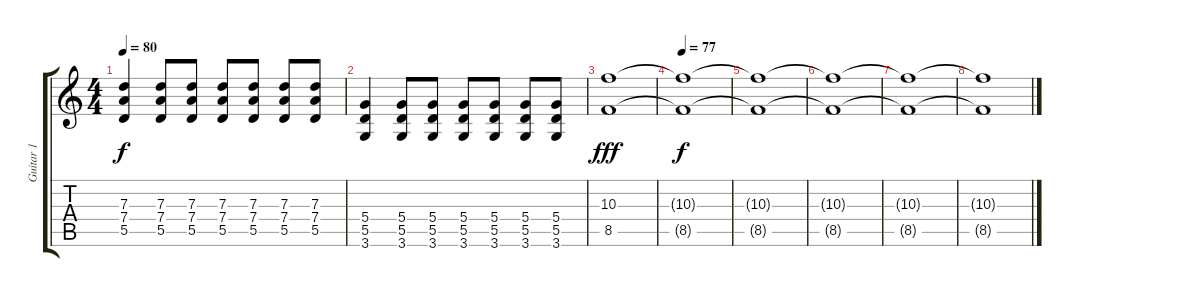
\track ("Guitar 1" "Guitar 1") {instrument distortionguitar}
\staff {score tabs}
\tuning (E4 B3 G3 D3 A2 E2) {hide}
\ts (4 4)
\tempo 80
\clef g2
\ks c
(7.3 7.4 5.5).4{dy f} (7.3 7.4 5.5).8 (7.3 7.4 5.5).8 (7.3 7.4 5.5).8 (7.3 7.4 5.5).8 (7.3 7.4 5.5).8 (7.3 7.4 5.5).8 |
(5.4 5.5 3.6).4 (5.4 5.5 3.6).8 (5.4 5.5 3.6).8 (5.4 5.5 3.6).8 (5.4 5.5 3.6).8 (5.4 5.5 3.6).8 (5.4 5.5 3.6).8 |
(10.3 8.5).1{dy fff instrument pad1newage} |
\tempo 77
(10.3{t} 8.5{t}).1{dy f} |
(10.3{t} 8.5{t}).1 |
(10.3{t} 8.5{t}).1 |
(10.3{t} 8.5{t}).1 |
(10.3{t} 8.5{t}).1
